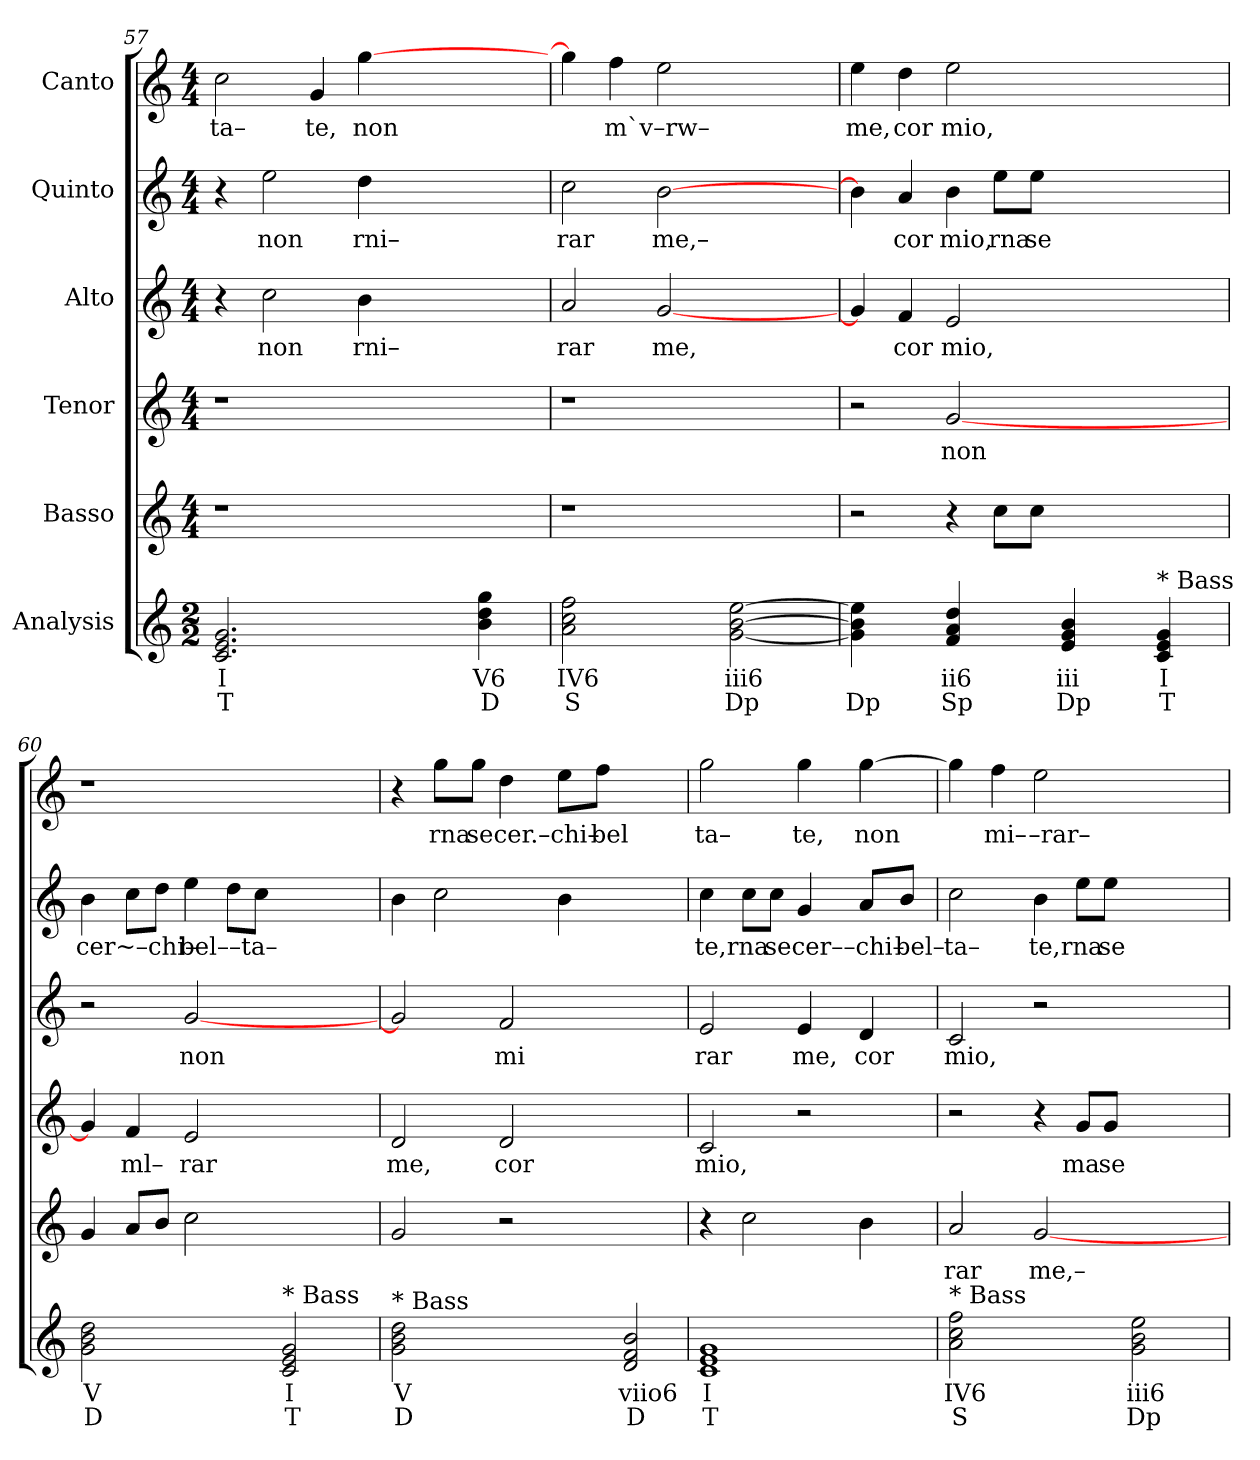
**kern	**text	**text	**kern	**text	**kern	**text	**kern	**text	**kern	**text	**kern	**text
*part6	*part6	*part6	*part5	*part5	*part4	*part4	*part3	*part3	*part2	*part2	*part1	*part1
*staff6	*staff6	*staff6	*staff5	*staff5	*staff4	*staff4	*staff3	*staff3	*staff2	*staff2	*staff1	*staff1
*I"Analysis	*	*	*I"Basso	*	*I"Tenor	*	*I"Alto	*	*I"Quinto	*	*I"Canto	*
*	*	*	*clefG2	*	*clefG2	*	*clefG2	*	*clefG2	*	*clefG2	*
*k[]	*	*	*k[]	*	*k[]	*	*k[]	*	*k[]	*	*k[]	*
*M2/2	*	*	*M4/4	*	*M4/4	*	*M4/4	*	*M4/4	*	*M4/4	*
=57	=57	=57	=57	=57	=57	=57	=57	=57	=57	=57	=57	=57
!	!	!	!	!	!	!	!	!	!	!	!	!LO:LY:b
2.c 2.e 2.g	I	T	1r	.	1r	.	4r	.	4r	.	2cc\	ta–
!	!	!	!	!	!	!	!	!LO:LY:b	!	!	!	!
!	!	!	!	!	!	!	!	!	!	!LO:LY:b	!	!
.	.	.	.	.	.	.	2cc\	non	2ee\	non	.	.
!	!	!	!	!	!	!	!	!	!	!	!	!LO:LY:b
.	.	.	.	.	.	.	.	.	.	.	4g/	te,
!	!	!	!	!	!	!	!	!LO:LY:b	!	!	!	!
!	!	!	!	!	!	!	!	!	!	!LO:LY:b	!	!
!	!	!	!	!	!	!	!	!	!	!	!	!LO:LY:b
2.ryy	.	.	.	.	.	.	4b\	rni–	4dd\	rni–	[4gg\	non
.	.	.	2.ryy	.	2.ryy	.	2.ryy	.	2.ryy	.	2.ryy	.
4b 4dd 4gg	V6	D	.	.	.	.	.	.	.	.	.	.
=58	=58	=58	=58	=58	=58	=58	=58	=58	=58	=58	=58	=58
!	!	!	!	!	!	!	!	!LO:LY:b	!	!	!	!
!	!	!	!	!	!	!	!	!	!	!LO:LY:b	!	!
2a 2cc 2ff	IV6	S	1r	.	1r	.	2a/	rar	2cc\	rar	4gg\]	.
!	!	!	!	!	!	!	!	!	!	!	!	!LO:LY:b
.	.	.	.	.	.	.	.	.	.	.	4ff\	m`v–rw–
!	!	!	!	!	!	!	!	!LO:LY:b	!	!	!	!
!	!	!	!	!	!	!	!	!	!	!LO:LY:b	!	!
2ryy	.	.	.	.	.	.	[2g/	me,	[2b\	me,–	2ee\	.
[2g [2b [2ee	iii6	Dp	2ryy	.	2ryy	.	2ryy	.	2ryy	.	2ryy	.
=59	=59	=59	=59	=59	=59	=59	=59	=59	=59	=59	=59	=59
!	!	!	!	!	!	!	!	!	!	!	!	!LO:LY:b
4g] 4b] 4ee]	.	Dp	2r	.	2r	.	4g/]	.	4b\]	.	4ee\	me,
!	!	!	!	!	!	!	!	!LO:LY:b	!	!	!	!
!	!	!	!	!	!	!	!	!	!	!LO:LY:b	!	!
!	!	!	!	!	!	!	!	!	!	!	!	!LO:LY:b
4ryy	.	.	.	.	.	.	4f/	cor	4a/	cor	4dd\	cor
!	!	!	!	!	!	!LO:LY:b	!	!	!	!	!	!
!	!	!	!	!	!	!	!	!LO:LY:b	!	!	!	!
!	!	!	!	!	!	!	!	!	!	!LO:LY:b	!	!
!	!	!	!	!	!	!	!	!	!	!	!	!LO:LY:b
4f 4a 4dd	ii6	Sp	4r	.	[2g/	non	2e/	mio,	4b\	mio,	2ee\	mio,
!	!	!	!	!	!	!	!	!	!	!LO:LY:b	!	!
4ryy	.	.	8cc\L	.	.	.	.	.	8ee\L	rna	.	.
!	!	!	!	!	!	!	!	!	!	!LO:LY:b	!	!
.	.	.	8cc\J	.	.	.	.	.	8ee\J	se	.	.
4e 4g 4b	iii	Dp	2.ryy	.	2.ryy	.	2.ryy	.	2.ryy	.	2.ryy	.
4ryy	.	.	.	.	.	.	.	.	.	.	.	.
!LO:TX:a:t=* Bass	!	!	!	!	!	!	!	!	!	!	!	!
4c 4e 4g	I	T	.	.	.	.	.	.	.	.	.	.
=60	=60	=60	=60	=60	=60	=60	=60	=60	=60	=60	=60	=60
!	!	!	!	!	!	!	!	!	!	!LO:LY:b	!	!
2g 2b 2dd	V	D	4g/	.	4g/]	.	2r	.	4b\	cer~–chi–	1r	.
!	!	!	!	!	!	!LO:LY:b	!	!	!	!	!	!
.	.	.	8a/L	.	4f/	ml–	.	.	8cc\L	.	.	.
.	.	.	8b/J	.	.	.	.	.	8dd\J	.	.	.
!	!	!	!	!	!	!LO:LY:b	!	!	!	!	!	!
!	!	!	!	!	!	!	!	!LO:LY:b	!	!	!	!
!	!	!	!	!	!	!	!	!	!	!LO:LY:b	!	!
2ryy	.	.	2cc\	.	2e/	rar	[2g/	non	4ee\	bel––ta–	.	.
.	.	.	.	.	.	.	.	.	8dd\L	.	.	.
.	.	.	.	.	.	.	.	.	8cc\J	.	.	.
!LO:TX:a:t=* Bass	!	!	!	!	!	!	!	!	!	!	!	!
2c 2e 2g	I	T	2ryy	.	2ryy	.	2ryy	.	2ryy	.	2ryy	.
=61	=61	=61	=61	=61	=61	=61	=61	=61	=61	=61	=61	=61
!LO:TX:a:t=* Bass	!	!	!	!	!	!	!	!	!	!	!	!
!	!	!	!	!	!	!LO:LY:b	!	!	!	!	!	!
2g 2b 2dd	V	D	2g/	.	2d/	me,	2g/]	.	4b\	.	4r	.
!	!	!	!	!	!	!	!	!	!	!	!	!LO:LY:b
.	.	.	.	.	.	.	.	.	2cc\	.	8gg\L	rna
!	!	!	!	!	!	!	!	!	!	!	!	!LO:LY:b
.	.	.	.	.	.	.	.	.	.	.	8gg\J	se
!	!	!	!	!	!	!LO:LY:b	!	!	!	!	!	!
!	!	!	!	!	!	!	!	!LO:LY:b	!	!	!	!
!	!	!	!	!	!	!	!	!	!	!	!	!LO:LY:b
2ryy	.	.	2r	.	2d/	cor	2f/	mi	.	.	4dd\	cer.–chi–
.	.	.	.	.	.	.	.	.	4b\	.	8ee\L	.
!	!	!	!	!	!	!	!	!	!	!	!	!LO:LY:b
.	.	.	.	.	.	.	.	.	.	.	8ff\J	bel
2d 2f 2b	viio6	D	2ryy	.	2ryy	.	2ryy	.	2ryy	.	2ryy	.
=62	=62	=62	=62	=62	=62	=62	=62	=62	=62	=62	=62	=62
!	!	!	!	!	!	!LO:LY:b	!	!	!	!	!	!
!	!	!	!	!	!	!	!	!LO:LY:b	!	!	!	!
!	!	!	!	!	!	!	!	!	!	!LO:LY:b	!	!
!	!	!	!	!	!	!	!	!	!	!	!	!LO:LY:b
1c 1e 1g	I	T	4r	.	2c/	mio,	2e/	rar	4cc\	te,	2gg\	ta–
!	!	!	!	!	!	!	!	!	!	!LO:LY:b	!	!
.	.	.	2cc\	.	.	.	.	.	8cc\L	rna	.	.
!	!	!	!	!	!	!	!	!	!	!LO:LY:b	!	!
.	.	.	.	.	.	.	.	.	8cc\J	se	.	.
!	!	!	!	!	!	!	!	!LO:LY:b	!	!	!	!
!	!	!	!	!	!	!	!	!	!	!LO:LY:b	!	!
!	!	!	!	!	!	!	!	!	!	!	!	!LO:LY:b
.	.	.	.	.	2r	.	4e/	me,	4g/	cer––chi–	4gg\	te,
!	!	!	!	!	!	!	!	!LO:LY:b	!	!	!	!
!	!	!	!	!	!	!	!	!	!	!	!	!LO:LY:b
.	.	.	4b\	.	.	.	4d/	cor	8a/L	.	[4gg\	non
!	!	!	!	!	!	!	!	!	!	!LO:LY:b	!	!
.	.	.	.	.	.	.	.	.	8b/J	bel–	.	.
=63	=63	=63	=63	=63	=63	=63	=63	=63	=63	=63	=63	=63
!	!	!	!	!LO:LY:b	!	!	!	!	!	!	!	!
!	!	!	!	!	!	!	!	!LO:LY:b	!	!	!	!
!LO:TX:a:t=* Bass	!	!	!	!	!	!	!	!	!	!	!	!
!	!	!	!	!	!	!	!	!	!	!LO:LY:b	!	!
2a 2cc 2ff	IV6	S	2a/	rar	2r	.	2c/	mio,	2cc\	ta–	4gg\]	.
!	!	!	!	!	!	!	!	!	!	!	!	!LO:LY:b
.	.	.	.	.	.	.	.	.	.	.	4ff\	mi–
!	!	!	!	!LO:LY:b	!	!	!	!	!	!	!	!
!	!	!	!	!	!	!	!	!	!	!LO:LY:b	!	!
!	!	!	!	!	!	!	!	!	!	!	!	!LO:LY:b
2ryy	.	.	[2g/	me,–	4r	.	2r	.	4b\	te,	2ee\	–rar–
!	!	!	!	!	!	!LO:LY:b	!	!	!	!	!	!
!	!	!	!	!	!	!	!	!	!	!LO:LY:b	!	!
.	.	.	.	.	8g/L	ma	.	.	8ee\L	rna	.	.
!	!	!	!	!	!	!LO:LY:b	!	!	!	!	!	!
!	!	!	!	!	!	!	!	!	!	!LO:LY:b	!	!
.	.	.	.	.	8g/J	se	.	.	8ee\J	se	.	.
2g 2b 2ee	iii6	Dp	2ryy	.	2ryy	.	2ryy	.	2ryy	.	2ryy	.
=	=	=	=	=	=	=	=	=	=	=	=	=
*-	*-	*-	*-	*-	*-	*-	*-	*-	*-	*-	*-	*-
